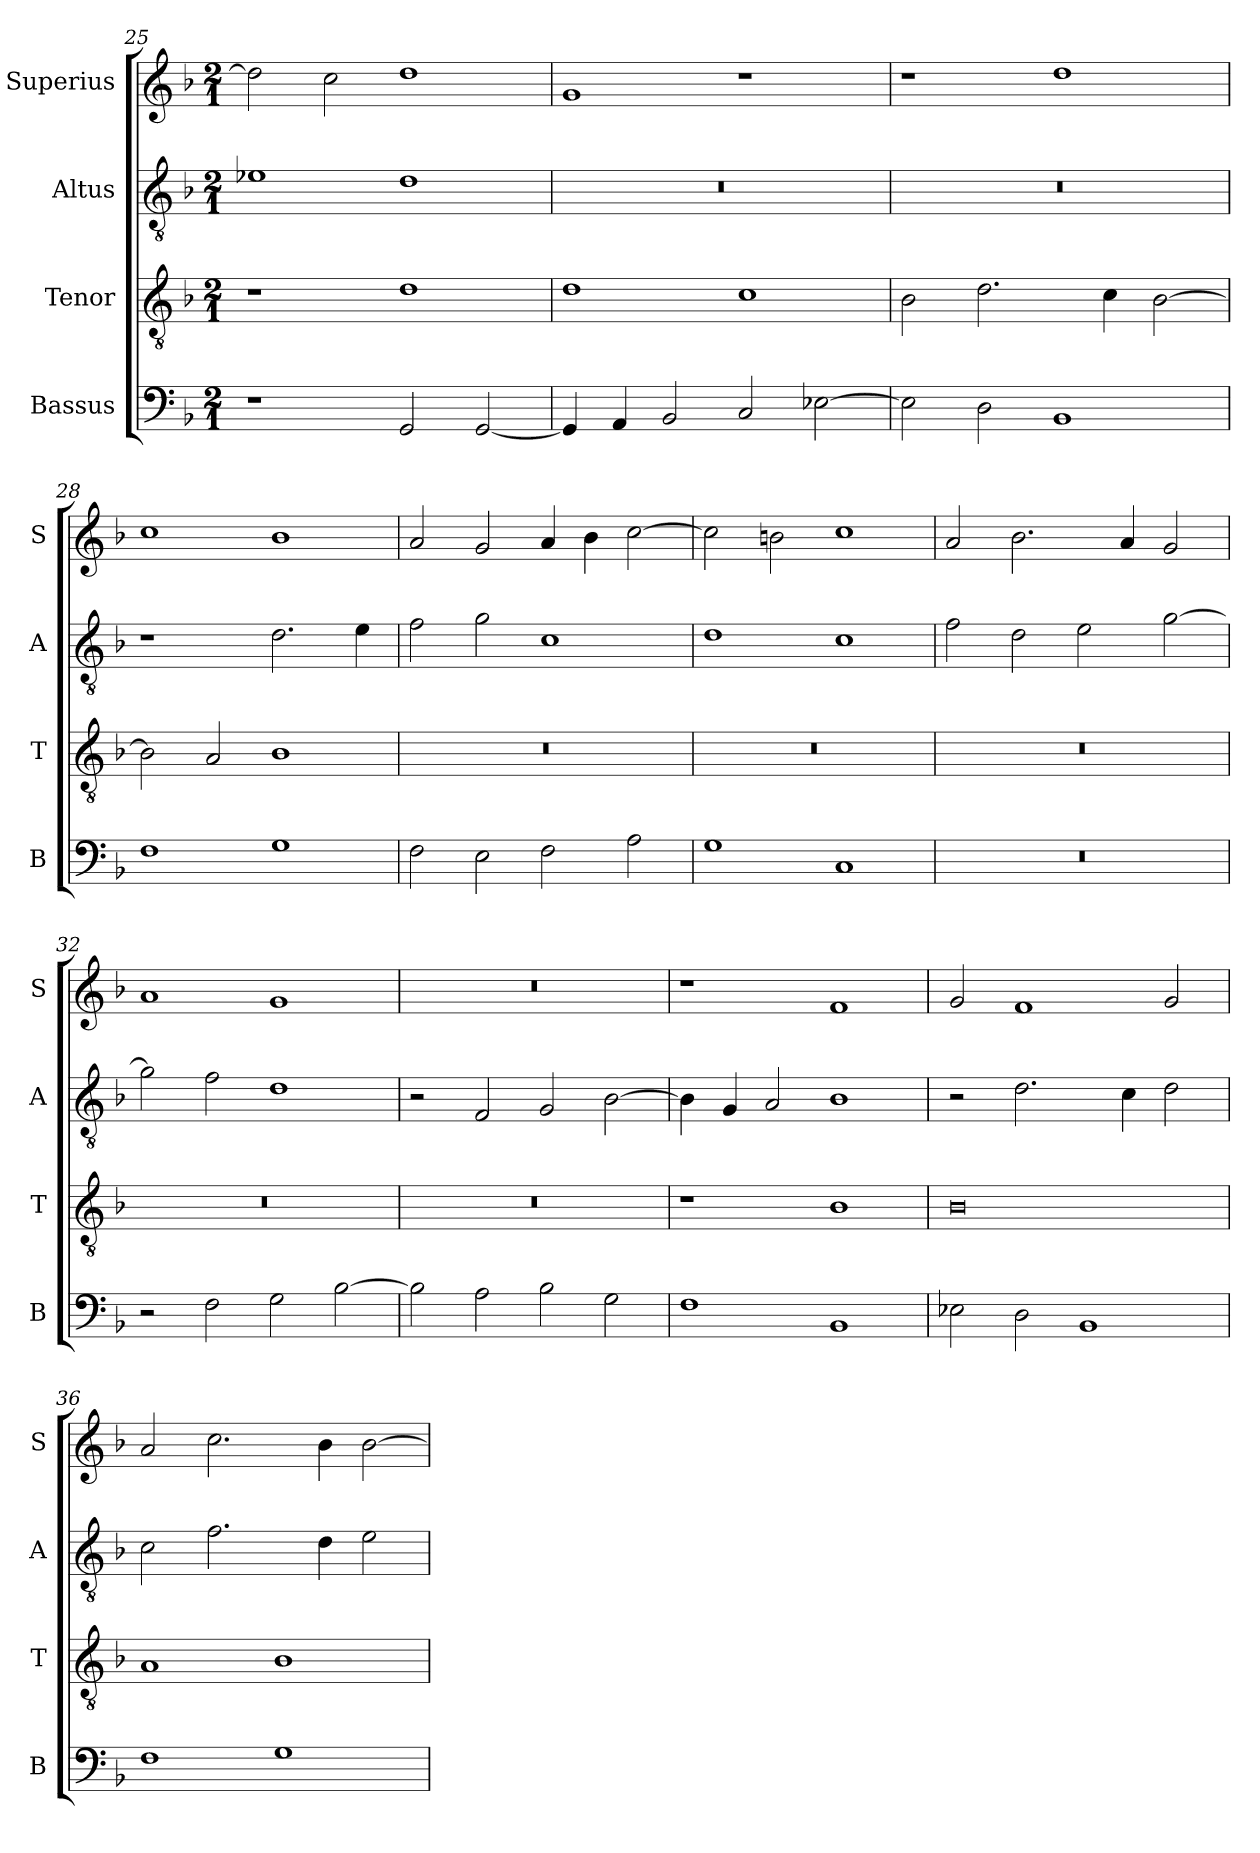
**kern	**kern	**kern	**kern
*part4	*part3	*part2	*part1
*staff4	*staff3	*staff2	*staff1
*I"Bassus	*I"Tenor	*I"Altus	*I"Superius
*I'B	*I'T	*I'A	*I'S
*clefF4	*clefGv2	*clefGv2	*clefG2
*k[b-]	*k[b-]	*k[b-]	*k[b-]
*M2/1	*M2/1	*M2/1	*M2/1
=25	=25	=25	=25
1r	1r	1e-X	2dd\]
.	.	.	2cc\
2GG/	1d	1d	1dd
[2GG/	.	.	.
=26	=26	=26	=26
4GG/]	1d	0r	1g
4AA/	.	.	.
2BB-/	.	.	.
2C/	1c	.	1r
[2E-X\	.	.	.
=27	=27	=27	=27
2E-\]	2B-\	0r	1r
2D\	2.d\	.	.
1BB-	.	.	1dd
.	4c\	.	.
.	[2B-\	.	.
=28	=28	=28	=28
1F	2B-\]	1r	1cc
.	2A/	.	.
1G	1B-	2.d\	1b-
.	.	4e\	.
=29	=29	=29	=29
2F\	0r	2f\	2a/
2E\	.	2g\	2g/
2F\	.	1c	4a/
.	.	.	4b-\
2A\	.	.	[2cc\
=30	=30	=30	=30
1G	0r	1d	2cc\]
.	.	.	2bn\
1C	.	1c	1cc
=31	=31	=31	=31
0r	0r	2f\	2a/
.	.	2d\	2.b-\
.	.	2e\	.
.	.	.	4a/
.	.	[2g\	2g/
=32	=32	=32	=32
2r	0r	2g\]	1a
2F\	.	2f\	.
2G\	.	1d	1g
[2B-\	.	.	.
=33	=33	=33	=33
2B-\]	0r	2r	0r
2A\	.	2F/	.
2B-\	.	2G/	.
2G\	.	[2B-\	.
=34	=34	=34	=34
1F	1r	4B-\]	1r
.	.	4G/	.
.	.	2A/	.
1BB-	1B-	1B-	1f
=35	=35	=35	=35
2E-X\	0B-	2r	2g/
2D\	.	2.d\	1f
1BB-	.	.	.
.	.	4c\	.
.	.	2d\	2g/
=36	=36	=36	=36
1F	1A	2c\	2a/
.	.	2.f\	2.cc\
1G	1B-	.	.
.	.	4d\	4b-\
.	.	2e\	[2b-\
=	=	=	=
*-	*-	*-	*-
